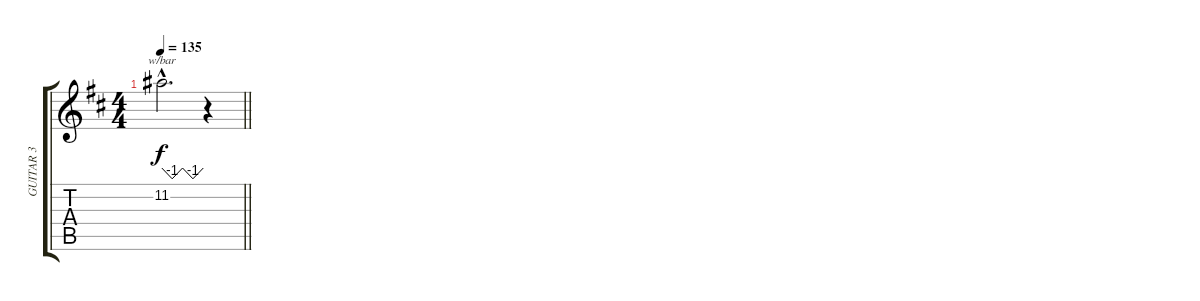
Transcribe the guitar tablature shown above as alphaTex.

\track ("GUITAR 3" "GUITAR 3") {instrument distortionguitar}
\staff {score tabs}
\tuning (E4 B3 G3 D3 A2 E2) {hide}
\ts (4 4)
\tempo 135
\clef g2
\barLineRight lightlight
\ks d
11.2{hac}.2{d tbe (custom default 0 0 15 -4 30 0 45 -4 60 0) dy f} r.4
